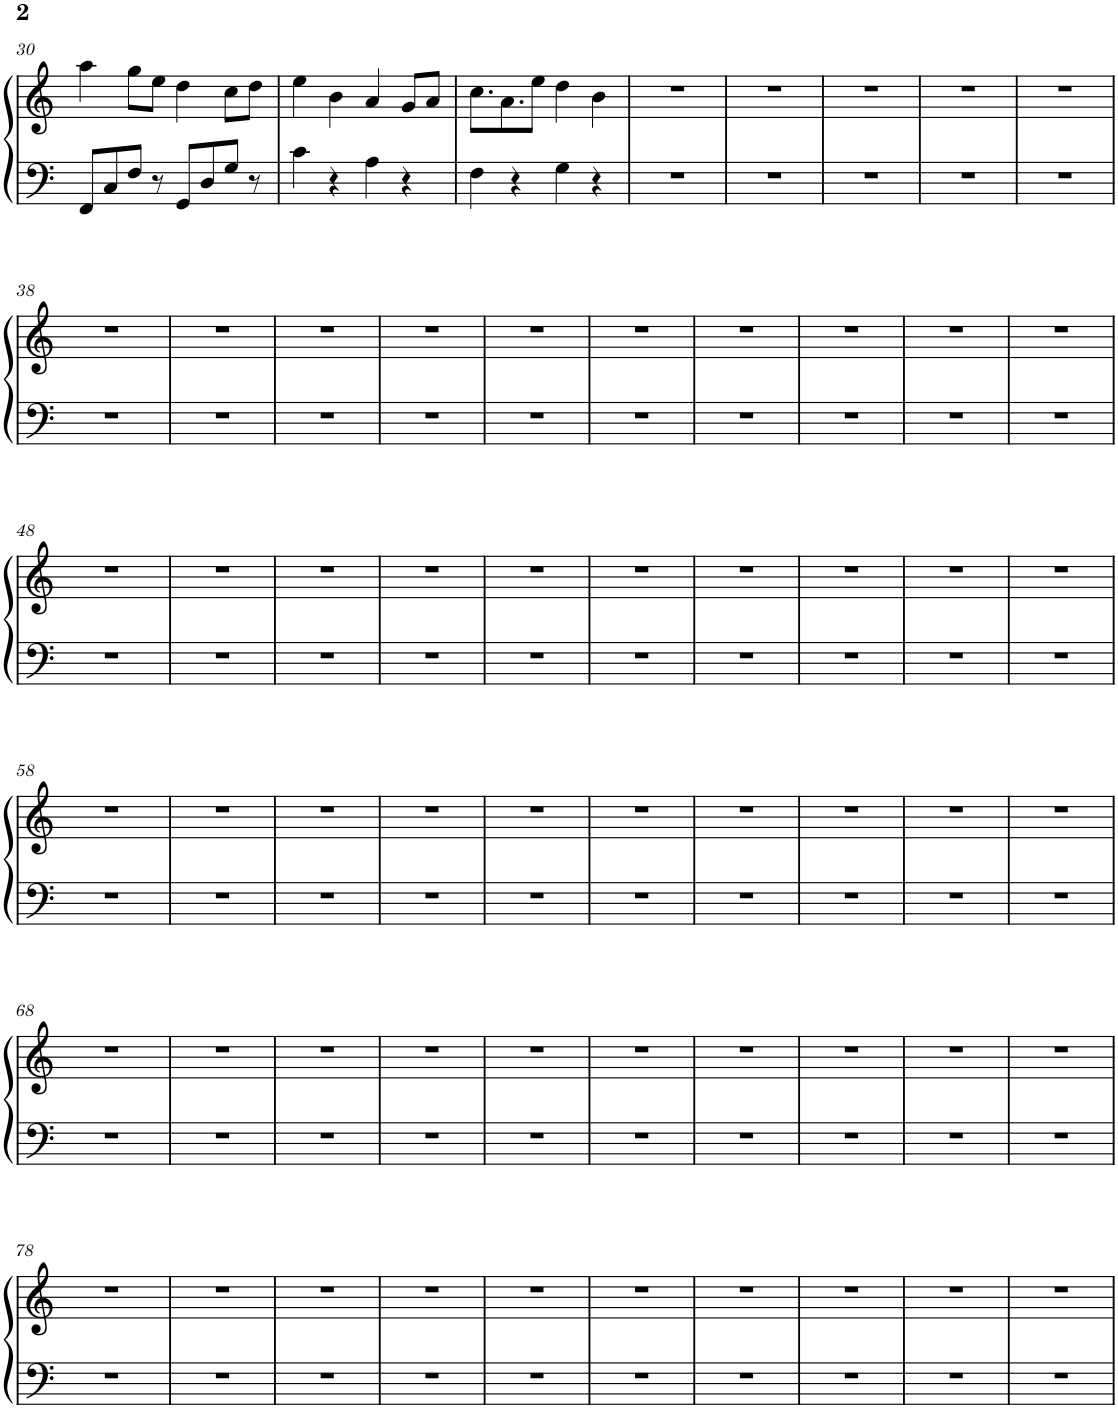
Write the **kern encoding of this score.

**kern	**kern
*part1	*part1
*staff2	*staff1
*I"Grand Piano	*
*I'Pno.	*
!!LO:PB:g=z
*clefF4	*clefG2
*k[]	*k[]
*M4/4	*M4/4
=30	=30
8FF/L	4aa\
8C/	.
8F/J	8gg\L
8r	8ee\J
8GG/L	4dd\
8D/	.
8G/J	8cc\L
8r	8dd\J
=31	=31
4c\	4ee\
4r	4b\
4A\	4a/
4r	8g/L
.	8a/J
=32	=32
4F\	8.cc\L
.	8.a\
4r	.
.	8ee\J
4G\	4dd\
4r	4b\
=33	=33
1r	1r
=34	=34
1r	1r
=35	=35
1r	1r
=36	=36
1r	1r
=37	=37
1r	1r
!!LO:LB:g=z
=38	=38
1r	1r
=39	=39
1r	1r
=40	=40
1r	1r
=41	=41
1r	1r
=42	=42
1r	1r
=43	=43
1r	1r
=44	=44
1r	1r
=45	=45
1r	1r
=46	=46
1r	1r
=47	=47
1r	1r
!!LO:LB:g=z
=48	=48
1r	1r
=49	=49
1r	1r
=50	=50
1r	1r
=51	=51
1r	1r
=52	=52
1r	1r
=53	=53
1r	1r
=54	=54
1r	1r
=55	=55
1r	1r
=56	=56
1r	1r
=57	=57
1r	1r
!!LO:LB:g=z
=58	=58
1r	1r
=59	=59
1r	1r
=60	=60
1r	1r
=61	=61
1r	1r
=62	=62
1r	1r
=63	=63
1r	1r
=64	=64
1r	1r
=65	=65
1r	1r
=66	=66
1r	1r
=67	=67
1r	1r
!!LO:LB:g=z
=68	=68
1r	1r
=69	=69
1r	1r
=70	=70
1r	1r
=71	=71
1r	1r
=72	=72
1r	1r
=73	=73
1r	1r
=74	=74
1r	1r
=75	=75
1r	1r
=76	=76
1r	1r
=77	=77
1r	1r
!!LO:LB:g=z
=78	=78
1r	1r
=79	=79
1r	1r
=80	=80
1r	1r
=81	=81
1r	1r
=82	=82
1r	1r
=83	=83
1r	1r
=84	=84
1r	1r
=85	=85
1r	1r
=86	=86
1r	1r
=87	=87
1r	1r
=	=
*-	*-
